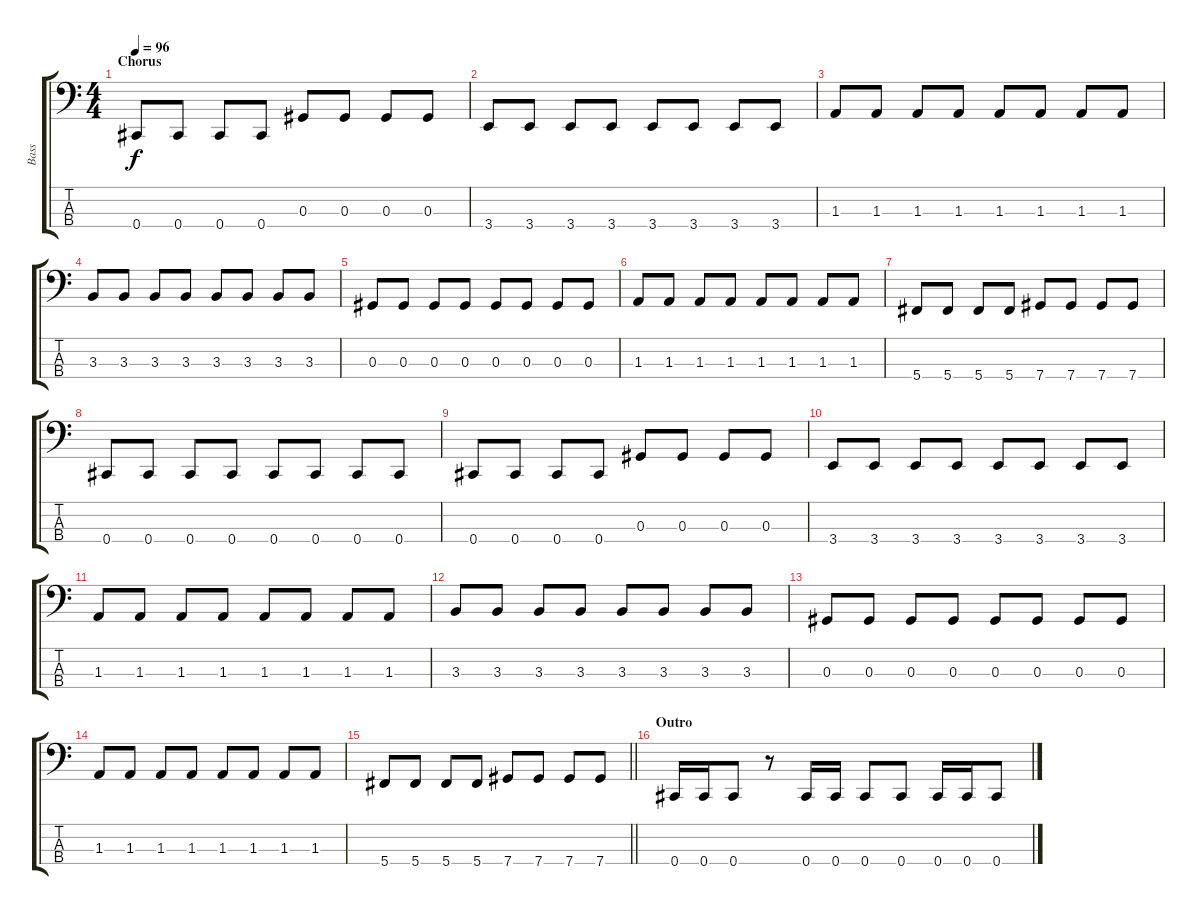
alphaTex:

\track ("Bass" "Bass") {instrument electricbassfinger}
\staff {score tabs}
\tuning (Gb2 Db2 Ab1 Db1) {hide}
\ts (4 4)
\section ("" "Chorus")
\tempo 96
\clef f4
\ks c
0.4.8{dy f} 0.4.8 0.4.8 0.4.8 0.3.8 0.3.8 0.3.8 0.3.8 |
3.4.8 3.4.8 3.4.8 3.4.8 3.4.8 3.4.8 3.4.8 3.4.8 |
1.3.8 1.3.8 1.3.8 1.3.8 1.3.8 1.3.8 1.3.8 1.3.8 |
3.3.8 3.3.8 3.3.8 3.3.8 3.3.8 3.3.8 3.3.8 3.3.8 |
0.3.8 0.3.8 0.3.8 0.3.8 0.3.8 0.3.8 0.3.8 0.3.8 |
1.3.8 1.3.8 1.3.8 1.3.8 1.3.8 1.3.8 1.3.8 1.3.8 |
5.4.8 5.4.8 5.4.8 5.4.8 7.4.8 7.4.8 7.4.8 7.4.8 |
0.4.8 0.4.8 0.4.8 0.4.8 0.4.8 0.4.8 0.4.8 0.4.8 |
0.4.8 0.4.8 0.4.8 0.4.8 0.3.8 0.3.8 0.3.8 0.3.8 |
3.4.8 3.4.8 3.4.8 3.4.8 3.4.8 3.4.8 3.4.8 3.4.8 |
1.3.8 1.3.8 1.3.8 1.3.8 1.3.8 1.3.8 1.3.8 1.3.8 |
3.3.8 3.3.8 3.3.8 3.3.8 3.3.8 3.3.8 3.3.8 3.3.8 |
0.3.8 0.3.8 0.3.8 0.3.8 0.3.8 0.3.8 0.3.8 0.3.8 |
1.3.8 1.3.8 1.3.8 1.3.8 1.3.8 1.3.8 1.3.8 1.3.8 |
\barLineRight lightlight
5.4.8 5.4.8 5.4.8 5.4.8 7.4.8 7.4.8 7.4.8 7.4.8 |
\section ("" "Outro")
0.4.16 0.4.16 0.4.8 r.8 0.4.16 0.4.16 0.4.8 0.4.8 0.4.16 0.4.16 0.4.8
